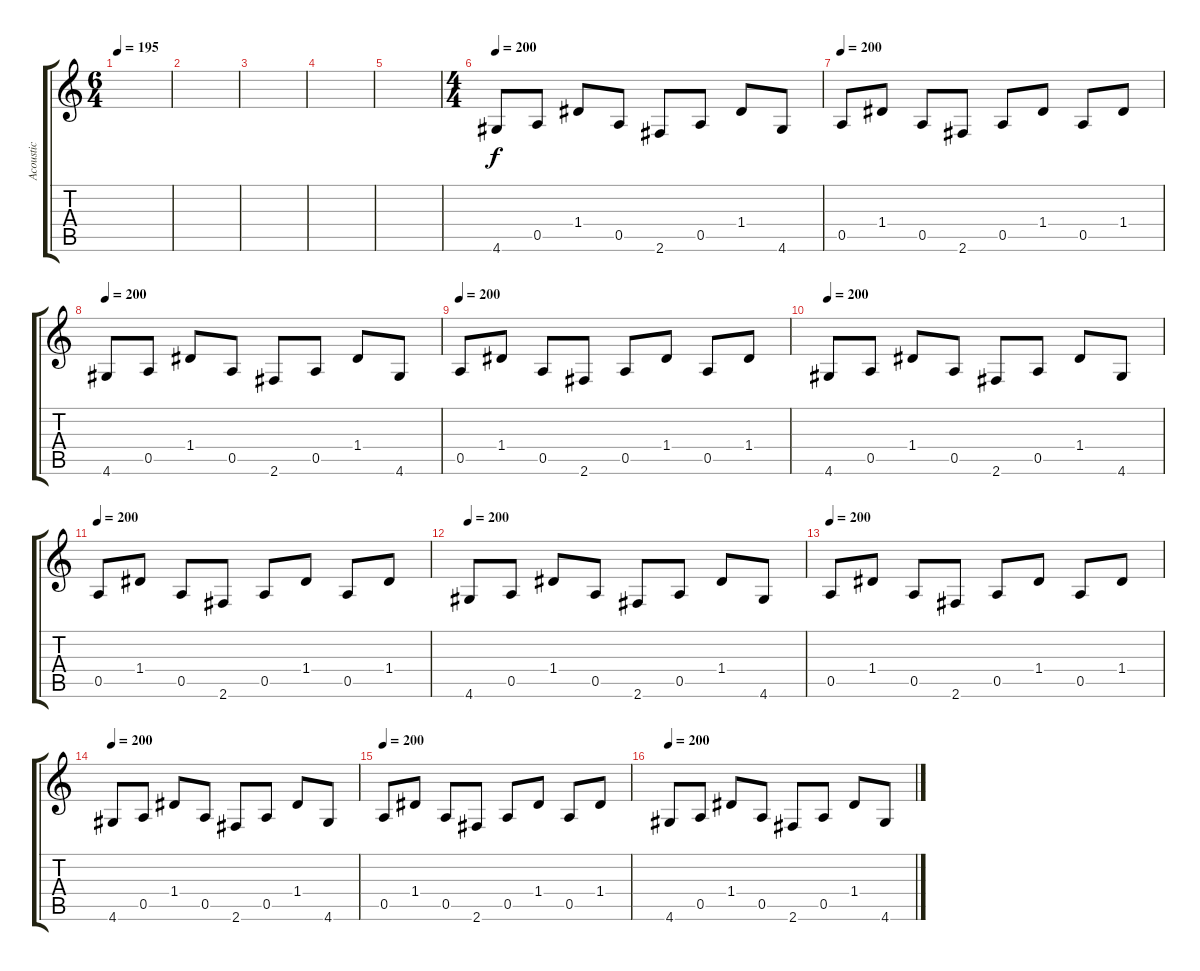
\track ("Acoustic" "Acoustic") {instrument acousticguitarsteel}
\staff {score tabs}
\tuning (E4 B3 G3 D3 A2 E2) {hide}
\ts (6 4)
\tempo 195
\clef g2
\ks c
|
|
|
|
|
\ts (4 4)
\tempo 200
4.6.8 0.5.8 1.4.8 0.5.8 2.6.8 0.5.8 1.4.8 4.6.8 |
\tempo 200
0.5.8 1.4.8 0.5.8 2.6.8 0.5.8 1.4.8 0.5.8 1.4.8 |
\tempo 200
4.6.8 0.5.8 1.4.8 0.5.8 2.6.8 0.5.8 1.4.8 4.6.8 |
\tempo 200
0.5.8 1.4.8 0.5.8 2.6.8 0.5.8 1.4.8 0.5.8 1.4.8 |
\tempo 200
4.6.8 0.5.8 1.4.8 0.5.8 2.6.8 0.5.8 1.4.8 4.6.8 |
\tempo 200
0.5.8 1.4.8 0.5.8 2.6.8 0.5.8 1.4.8 0.5.8 1.4.8 |
\tempo 200
4.6.8 0.5.8 1.4.8 0.5.8 2.6.8 0.5.8 1.4.8 4.6.8 |
\tempo 200
0.5.8 1.4.8 0.5.8 2.6.8 0.5.8 1.4.8 0.5.8 1.4.8 |
\tempo 200
4.6.8 0.5.8 1.4.8 0.5.8 2.6.8 0.5.8 1.4.8 4.6.8 |
\tempo 200
0.5.8 1.4.8 0.5.8 2.6.8 0.5.8 1.4.8 0.5.8 1.4.8 |
\tempo 200
4.6.8 0.5.8 1.4.8 0.5.8 2.6.8 0.5.8 1.4.8 4.6.8
